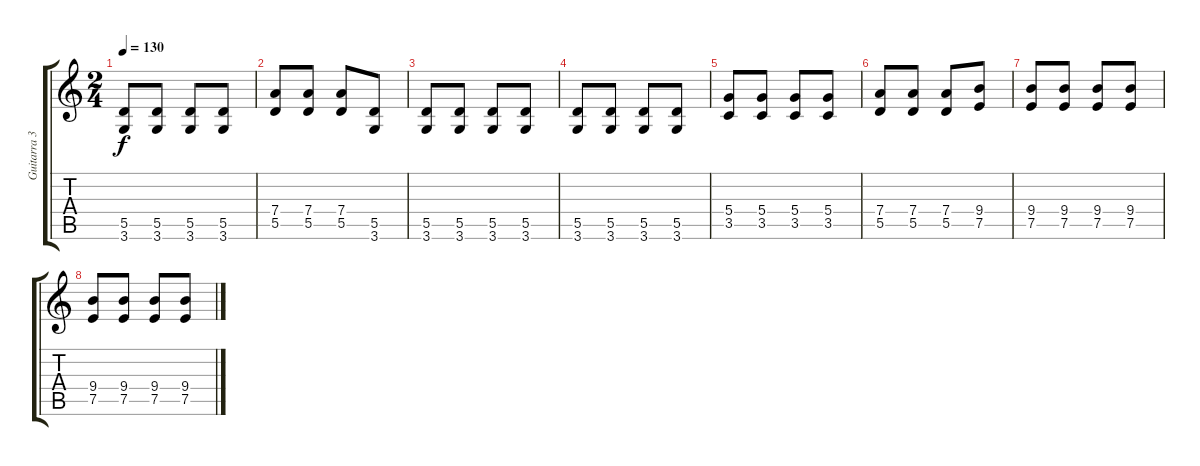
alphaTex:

\track ("Guitarra 3" "Guitarra 3") {instrument overdrivenguitar}
\staff {score tabs}
\tuning (E4 B3 G3 D3 A2 E2) {hide}
\ts (2 4)
\tempo 130
\clef g2
\ks c
(5.5 3.6).8{dy f} (5.5 3.6).8 (5.5 3.6).8 (5.5 3.6).8 |
(7.4 5.5).8 (7.4 5.5).8 (7.4 5.5).8 (5.5 3.6).8 |
(5.5 3.6).8 (5.5 3.6).8 (5.5 3.6).8 (5.5 3.6).8 |
(5.5 3.6).8 (5.5 3.6).8 (5.5 3.6).8 (5.5 3.6).8 |
(5.4 3.5).8 (5.4 3.5).8 (5.4 3.5).8 (5.4 3.5).8 |
(7.4 5.5).8 (7.4 5.5).8 (7.4 5.5).8 (9.4 7.5).8 |
(9.4 7.5).8 (9.4 7.5).8 (9.4 7.5).8 (9.4 7.5).8 |
(9.4 7.5).8 (9.4 7.5).8 (9.4 7.5).8 (9.4 7.5).8
